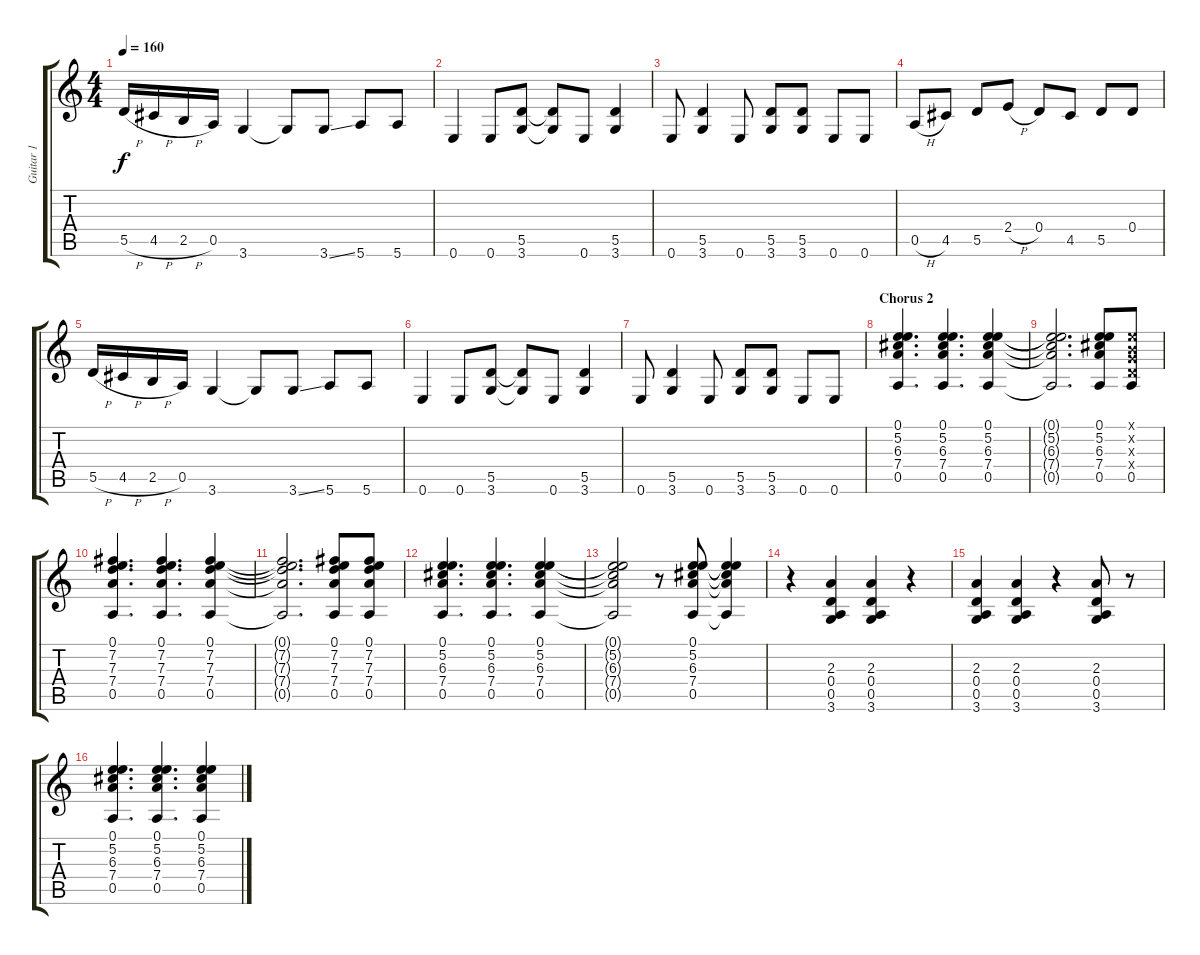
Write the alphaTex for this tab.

\track ("Guitar 1" "Guitar 1") {instrument overdrivenguitar}
\staff {score tabs}
\tuning (E4 B3 G3 D3 A2 E2) {hide}
\ts (4 4)
\tempo 160
\clef g2
\ks c
5.5{h}.16{dy f} 4.5{h}.16 2.5{h}.16 0.5.16 3.6.4 3.6{t}.8 3.6{ss}.8 5.6.8 5.6.8 |
0.6.4 0.6.8 (5.5 3.6).8 (5.5{t} 3.6{t}).8 0.6.8 (5.5 3.6).4 |
0.6.8 (5.5 3.6).4 0.6.8 (5.5 3.6).8 (5.5 3.6).8 0.6.8 0.6.8 |
0.5{h}.8 4.5.8 5.5.8 2.4{h}.8 0.4.8 4.5.8 5.5.8 0.4.8 |
5.5{h}.16 4.5{h}.16 2.5{h}.16 0.5.16 3.6.4 3.6{t}.8 3.6{ss}.8 5.6.8 5.6.8 |
0.6.4 0.6.8 (5.5 3.6).8 (5.5{t} 3.6{t}).8 0.6.8 (5.5 3.6).4 |
0.6.8 (5.5 3.6).4 0.6.8 (5.5 3.6).8 (5.5 3.6).8 0.6.8 0.6.8 |
\section ("" "Chorus 2")
(0.1 5.2 6.3 7.4 0.5).4{d} (0.1 5.2 6.3 7.4 0.5).4{d} (0.1 5.2 6.3 7.4 0.5).4 |
(0.1{t} 5.2{t} 6.3{t} 7.4{t} 0.5{t}).2{d} (0.1 5.2 6.3 7.4 0.5).8 (0.1{x} 0.2{x} 0.3{x} 0.4{x} 0.5).8 |
(0.1 7.2 7.3 7.4 0.5).4{d} (0.1 7.2 7.3 7.4 0.5).4{d} (0.1 7.2 7.3 7.4 0.5).4 |
(0.1{t} 7.2{t} 7.3{t} 7.4{t} 0.5{t}).2{d} (0.1 7.2 7.3 7.4 0.5).8 (0.1 7.2 7.3 7.4 0.5).8 |
(0.1 5.2 6.3 7.4 0.5).4{d} (0.1 5.2 6.3 7.4 0.5).4{d} (0.1 5.2 6.3 7.4 0.5).4 |
(0.1{t} 5.2{t} 6.3{t} 7.4{t} 0.5{t}).2 r.8 (0.1 5.2 6.3 7.4 0.5).8 (0.1{t} 5.2{t} 6.3{t} 7.4{t} 0.5{t}).4 |
r.4 (2.3 0.4 0.5 3.6).4 (2.3 0.4 0.5 3.6).4 r.4 |
(2.3 0.4 0.5 3.6).4 (2.3 0.4 0.5 3.6).4 r.4 (2.3 0.4 0.5 3.6).8 r.8 |
(0.1 5.2 6.3 7.4 0.5).4{d} (0.1 5.2 6.3 7.4 0.5).4{d} (0.1 5.2 6.3 7.4 0.5).4
